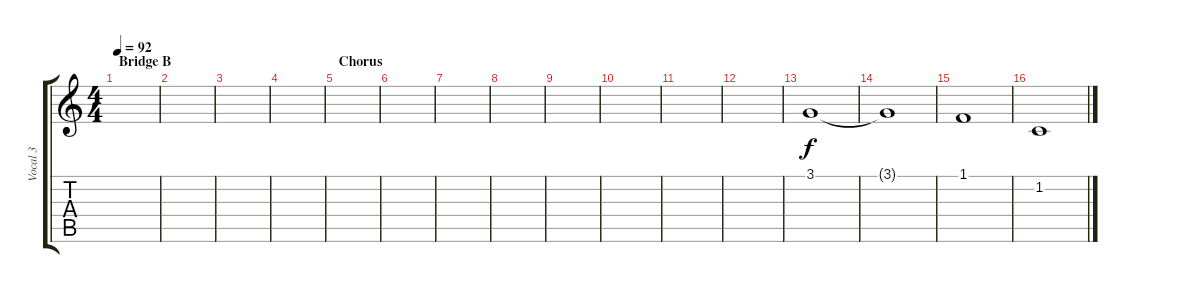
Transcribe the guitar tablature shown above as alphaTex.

\track ("Vocal 3" "Vocal 3") {instrument clarinet}
\staff {score tabs}
\tuning (E4 B3 G3 D3 A2 E2) {hide}
\ts (4 4)
\section ("" "Bridge B")
\tempo 92
\clef g2
\ks c
|
|
|
|
\section ("" "Chorus")
|
|
|
|
|
|
|
|
3.1.1 |
3.1{t}.1 |
1.1.1 |
1.2.1
